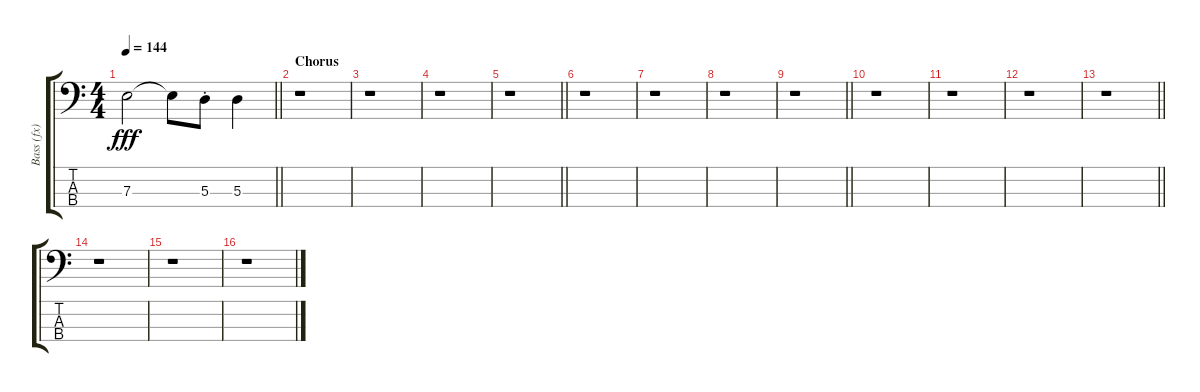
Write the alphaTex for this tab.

\track ("Bass (fx)" "Bass (fx)") {instrument synthbass2}
\staff {score tabs}
\tuning (G2 D2 A1 E1) {hide}
\ts (4 4)
\tempo 144
\clef f4
\barLineRight lightlight
\ks c
7.3{t}.2{dy fff} 7.3{t}.8 5.3{st}.8 5.3.4 |
\section ("" "Chorus")
r.1 |
r.1 |
r.1 |
\barLineRight lightlight
r.1 |
r.1 |
r.1 |
r.1 |
\barLineRight lightlight
r.1 |
r.1 |
r.1 |
r.1 |
\barLineRight lightlight
r.1 |
r.1 |
r.1 |
r.1
